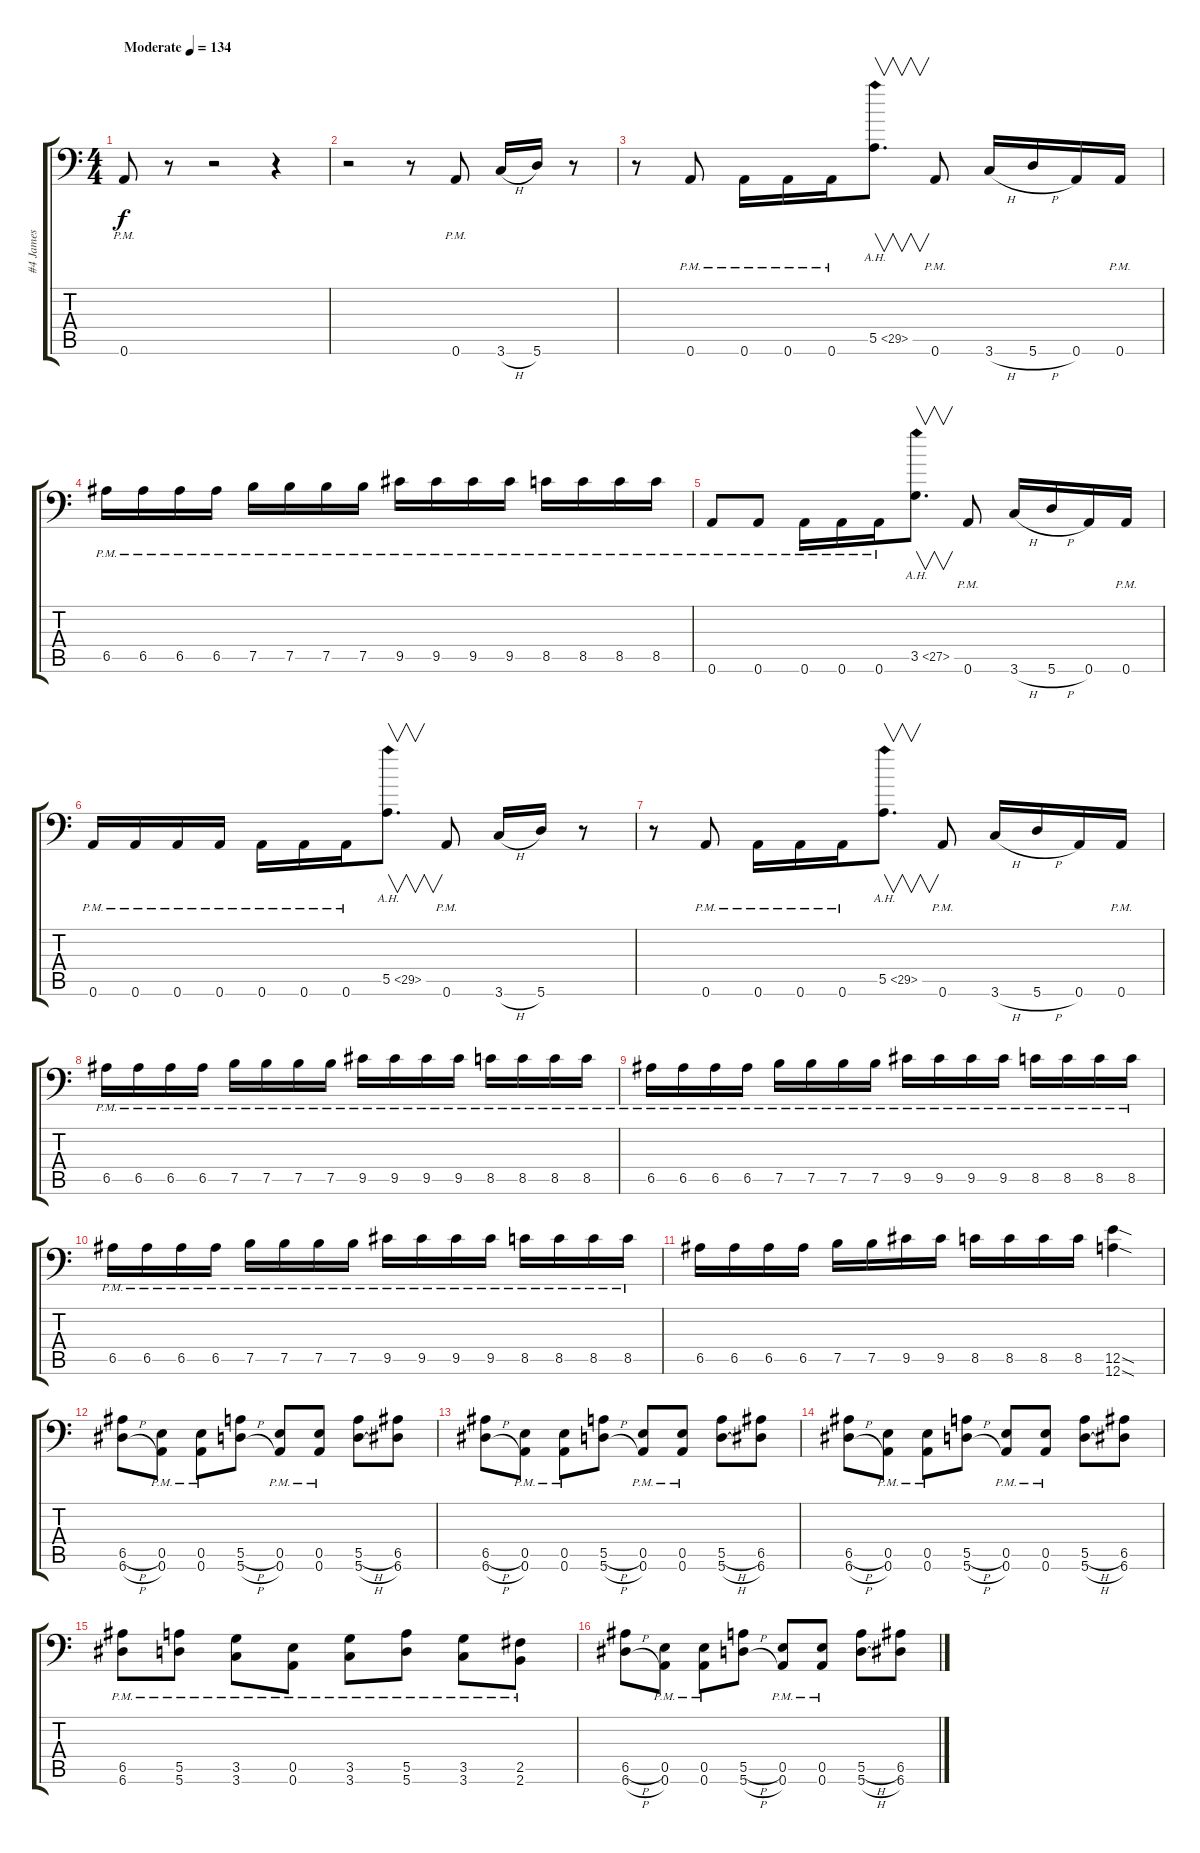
\track ("#4 James" "#4 James") {instrument distortionguitar}
\staff {score tabs}
\tuning (B3 Gb3 D3 A2 E2 A1) {hide}
\ts (4 4)
\tempo (134 "Moderate")
\clef f4
\ks c
0.6{pm}.8{dy f instrument distortionguitar} r.8 r.2 r.4 |
r.2 r.8 0.6{pm}.8 3.6{h}.16 5.6.16 r.8 |
r.8 0.6{pm}.8 0.6{pm}.16 0.6{pm}.16 0.6{pm}.16 5.5{ah 24}.8{v d} 0.6{pm}.8 3.6{h}.16 5.6{h}.16 0.6.16 0.6{pm}.16 |
6.5{pm}.16 6.5{pm}.16 6.5{pm}.16 6.5{pm}.16 7.5{pm}.16 7.5{pm}.16 7.5{pm}.16 7.5{pm}.16 9.5{pm}.16 9.5{pm}.16 9.5{pm}.16 9.5{pm}.16 8.5{pm}.16 8.5{pm}.16 8.5{pm}.16 8.5{pm}.16 |
0.6{pm}.8 0.6{pm}.8 0.6{pm}.16 0.6{pm}.16 0.6{pm}.16 3.5{ah 24}.8{v d} 0.6{pm}.8 3.6{h}.16 5.6{h}.16 0.6.16 0.6{pm}.16 |
0.6{pm}.16 0.6{pm}.16 0.6{pm}.16 0.6{pm}.16 0.6{pm}.16 0.6{pm}.16 0.6{pm}.16 5.5{ah 24}.8{v d} 0.6{pm}.8 3.6{h}.16 5.6.16 r.8 |
r.8 0.6{pm}.8 0.6{pm}.16 0.6{pm}.16 0.6{pm}.16 5.5{ah 24}.8{v d} 0.6{pm}.8 3.6{h}.16 5.6{h}.16 0.6.16 0.6{pm}.16 |
6.5{pm}.16 6.5{pm}.16 6.5{pm}.16 6.5{pm}.16 7.5{pm}.16 7.5{pm}.16 7.5{pm}.16 7.5{pm}.16 9.5{pm}.16 9.5{pm}.16 9.5{pm}.16 9.5{pm}.16 8.5{pm}.16 8.5{pm}.16 8.5{pm}.16 8.5{pm}.16 |
6.5{pm}.16 6.5{pm}.16 6.5{pm}.16 6.5{pm}.16 7.5{pm}.16 7.5{pm}.16 7.5{pm}.16 7.5{pm}.16 9.5{pm}.16 9.5{pm}.16 9.5{pm}.16 9.5{pm}.16 8.5{pm}.16 8.5{pm}.16 8.5{pm}.16 8.5{pm}.16 |
6.5{pm}.16 6.5{pm}.16 6.5{pm}.16 6.5{pm}.16 7.5{pm}.16 7.5{pm}.16 7.5{pm}.16 7.5{pm}.16 9.5{pm}.16 9.5{pm}.16 9.5{pm}.16 9.5{pm}.16 8.5{pm}.16 8.5{pm}.16 8.5{pm}.16 8.5{pm}.16 |
6.5.16 6.5.16 6.5.16 6.5.16 7.5.16 7.5.16 9.5.16 9.5.16 8.5.16 8.5.16 8.5.16 8.5.16 (12.5{sod} 12.6{sod}).4 |
(6.5{h} 6.6{h}).8 (0.5{pm} 0.6{pm}).8 (0.5{pm} 0.6{pm}).8 (5.5{h} 5.6{h}).8 (0.5{pm} 0.6{pm}).8 (0.5{pm} 0.6{pm}).8 (5.5{h} 5.6{h}).8 (6.5 6.6).8 |
(6.5{h} 6.6{h}).8 (0.5{pm} 0.6{pm}).8 (0.5{pm} 0.6{pm}).8 (5.5{h} 5.6{h}).8 (0.5{pm} 0.6{pm}).8 (0.5{pm} 0.6{pm}).8 (5.5{h} 5.6{h}).8 (6.5 6.6).8 |
(6.5{h} 6.6{h}).8 (0.5{pm} 0.6{pm}).8 (0.5{pm} 0.6{pm}).8 (5.5{h} 5.6{h}).8 (0.5{pm} 0.6{pm}).8 (0.5{pm} 0.6{pm}).8 (5.5{h} 5.6{h}).8 (6.5 6.6).8 |
(6.5{pm} 6.6{pm}).8 (5.5{pm} 5.6{pm}).8 (3.5{pm} 3.6{pm}).8 (0.5{pm} 0.6{pm}).8 (3.5{pm} 3.6{pm}).8 (5.5{pm} 5.6{pm}).8 (3.5{pm} 3.6{pm}).8 (2.5{pm} 2.6{pm}).8 |
(6.5{h} 6.6{h}).8 (0.5{pm} 0.6{pm}).8 (0.5{pm} 0.6{pm}).8 (5.5{h} 5.6{h}).8 (0.5{pm} 0.6{pm}).8 (0.5{pm} 0.6{pm}).8 (5.5{h} 5.6{h}).8 (6.5 6.6).8
